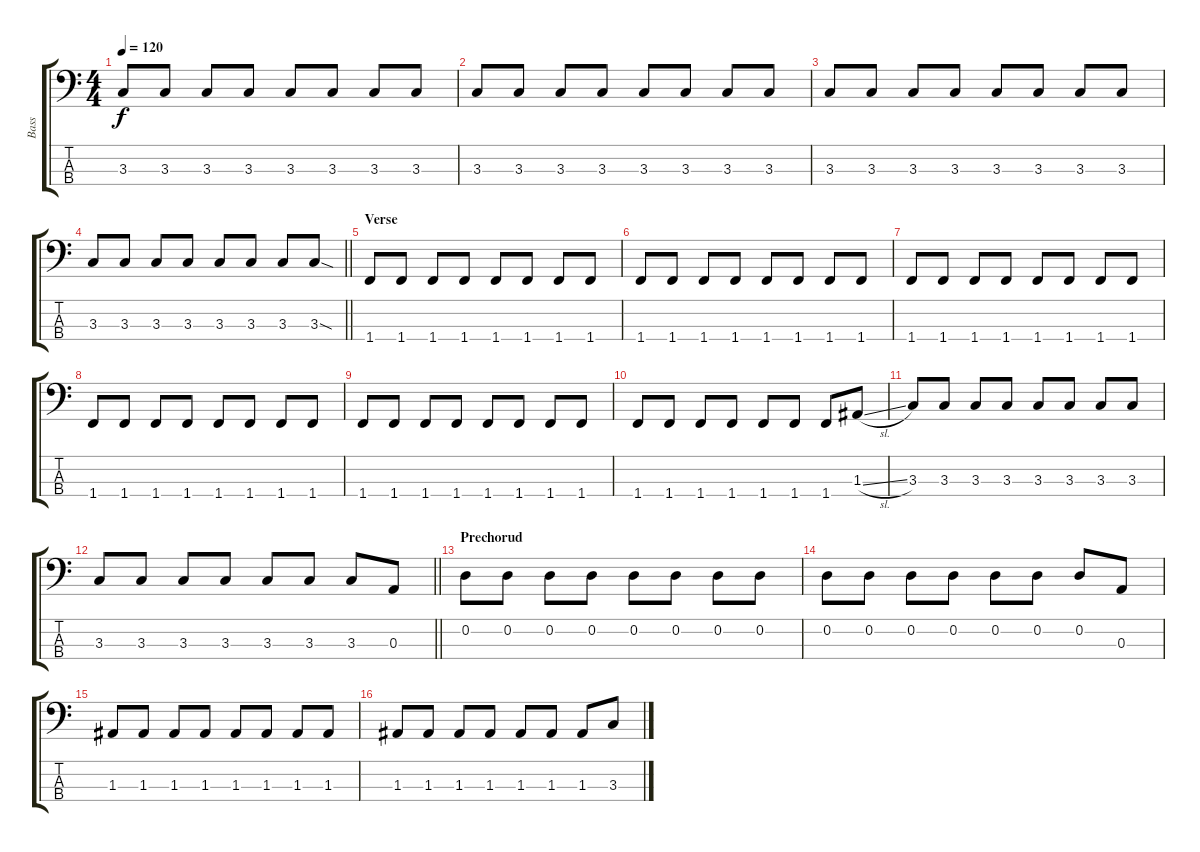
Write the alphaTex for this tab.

\track ("Bass" "Bass") {instrument electricbassfinger}
\staff {score tabs}
\tuning (G2 D2 A1 E1) {hide}
\ts (4 4)
\tempo 120
\clef f4
\ks c
3.3.8{dy f} 3.3.8 3.3.8 3.3.8 3.3.8 3.3.8 3.3.8 3.3.8 |
3.3.8 3.3.8 3.3.8 3.3.8 3.3.8 3.3.8 3.3.8 3.3.8 |
3.3.8 3.3.8 3.3.8 3.3.8 3.3.8 3.3.8 3.3.8 3.3.8 |
\barLineRight lightlight
3.3.8 3.3.8 3.3.8 3.3.8 3.3.8 3.3.8 3.3.8 3.3{sod}.8 |
\section ("" "Verse")
1.4.8 1.4.8 1.4.8 1.4.8 1.4.8 1.4.8 1.4.8 1.4.8 |
1.4.8 1.4.8 1.4.8 1.4.8 1.4.8 1.4.8 1.4.8 1.4.8 |
1.4.8 1.4.8 1.4.8 1.4.8 1.4.8 1.4.8 1.4.8 1.4.8 |
1.4.8 1.4.8 1.4.8 1.4.8 1.4.8 1.4.8 1.4.8 1.4.8 |
1.4.8 1.4.8 1.4.8 1.4.8 1.4.8 1.4.8 1.4.8 1.4.8 |
1.4.8 1.4.8 1.4.8 1.4.8 1.4.8 1.4.8 1.4.8 1.3{sl}.8 |
3.3.8 3.3.8 3.3.8 3.3.8 3.3.8 3.3.8 3.3.8 3.3.8 |
\barLineRight lightlight
3.3.8 3.3.8 3.3.8 3.3.8 3.3.8 3.3.8 3.3.8 0.3.8 |
\section ("" "Prechorud")
0.2.8 0.2.8 0.2.8 0.2.8 0.2.8 0.2.8 0.2.8 0.2.8 |
0.2.8 0.2.8 0.2.8 0.2.8 0.2.8 0.2.8 0.2.8 0.3.8 |
1.3.8 1.3.8 1.3.8 1.3.8 1.3.8 1.3.8 1.3.8 1.3.8 |
1.3.8 1.3.8 1.3.8 1.3.8 1.3.8 1.3.8 1.3.8 3.3.8
